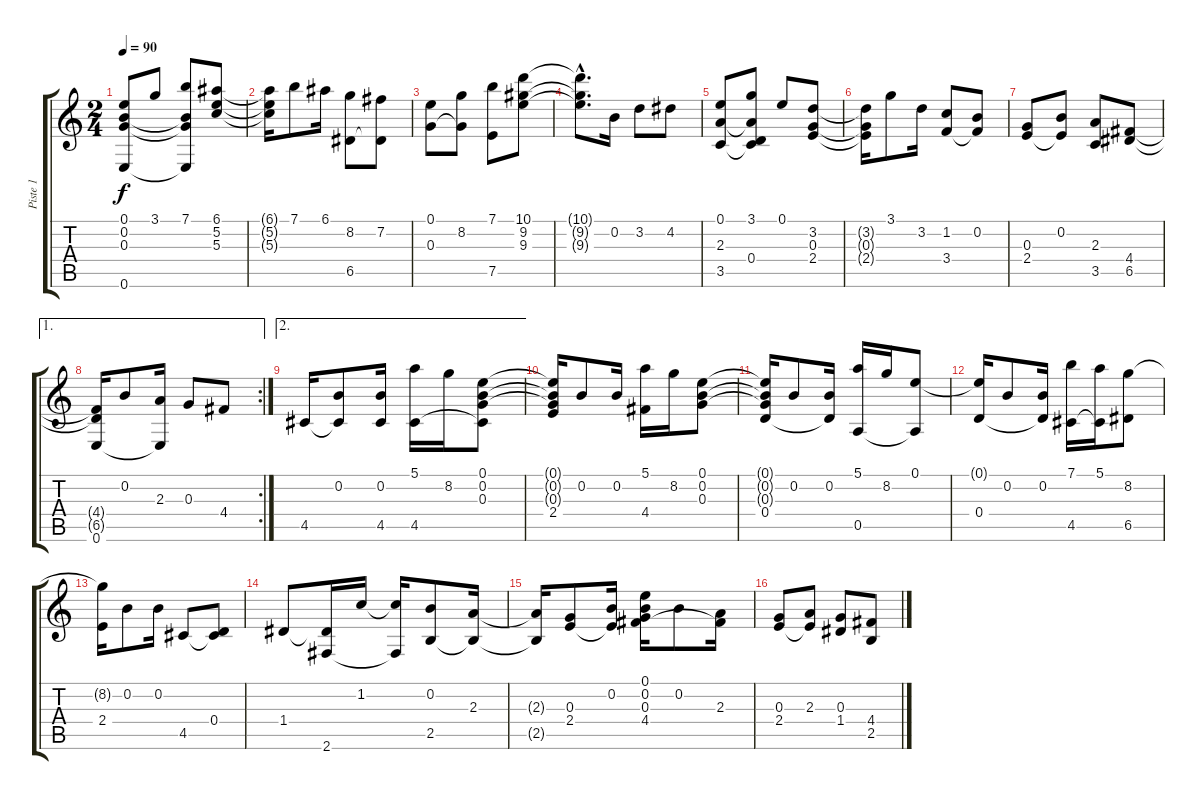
\track ("Piste 1" "Piste 1") {instrument acousticguitarsteel}
\staff {score tabs}
\tuning (E4 B3 G3 D3 A2 E2) {hide}
\ts (2 4)
\tempo 90
\clef g2
\ks c
(0.1 0.2 0.3 0.6).8{dy f} 3.1.8 (7.1 0.2{t} 0.3{t} 0.6{t}).8 (6.1 5.2 5.3).8 |
(6.1{t} 5.2{t} 5.3{t}).16 7.1.8 6.1.16 (8.2 6.5).8 (7.2 6.5{t}).8 |
(0.1 0.3).8 (8.2 0.3{t}).8 (7.1 7.5).8 (10.1 9.2 9.3).8 |
(10.1{hac t} 9.2{hac t} 9.3{hac t}).8{d} 0.2.16 3.2.8 4.2.8 |
(0.1 2.3 3.5).8 (3.1 2.3{t} 0.4 3.5{t}).8 0.1.8 (3.2 0.3 2.4).8 |
(3.2{t} 0.3{t} 2.4{t}).16 3.1.8 3.2.16 (1.2 3.4).8 (0.2 3.4{t}).8 |
(0.3 2.4).8 (0.2 2.4{t}).8 (2.3 3.5).8 (4.4 6.5).8 |
\ae 1
\rc 2
(4.4{t} 6.5{t} 0.6).16 0.2.8 (2.3 0.6{t}).16 0.3.8 4.4.8 |
\ae 2
4.5.16 (0.2 4.5{t}).8 (0.2 4.5).16 (5.1 4.5).16 8.2.16 (0.1 0.2 0.3 4.5{t}).8 |
(0.1{t} 0.2{t} 0.3{t} 2.4).16 0.2.8 0.2.16 (5.1 4.4).16 8.2.16 (0.1 0.2 0.3).8 |
(0.1{t} 0.2{t} 0.3{t} 0.4).16 0.2.8 (0.2 0.4{t}).16 (5.1 0.5).16 8.2.16 (0.1 0.5{t}).8 |
(0.1{t} 0.4).16 0.2.8 (0.2 0.4{t}).16 (7.1 4.5).16 (5.1 4.5{t}).16 (8.2 6.5).8 |
(8.2{t} 2.4).16 0.2.8 0.2.16 4.5.8 (0.4 4.5{t}).8 |
1.4.8 (1.4{t} 2.6).16 1.2.16 (1.2{t} 2.6{t}).16 (0.2 2.5).8 (2.3 2.5{t}).16 |
(2.3{t} 2.5{t}).16 (0.3 2.4).8 (0.2 2.4{t}).16 (0.1 0.2 0.3 4.4).16 0.2.8 (2.3 4.4{t}).16 |
(0.3 2.4).8 (2.3 2.4{t}).8 (0.3 1.4).8 (4.4 2.5).8
